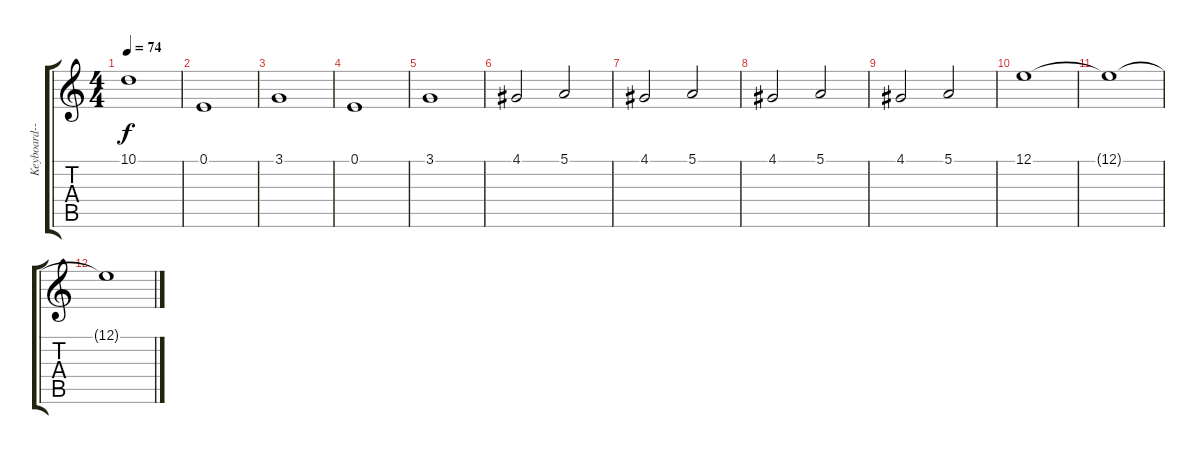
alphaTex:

\track ("" "Keyboard--") {instrument stringensemble1}
\staff {score tabs}
\tuning (E4 B3 G3 D3 A2 E2) {hide}
\ts (4 4)
\tempo 74
\clef g2
\ks c
10.1{t}.1{dy f} |
0.1.1 |
3.1.1 |
0.1.1 |
3.1.1 |
4.1.2 5.1.2 |
4.1.2 5.1.2 |
4.1.2 5.1.2 |
4.1.2 5.1.2 |
12.1.1 |
12.1{t}.1 |
12.1{t}.1
